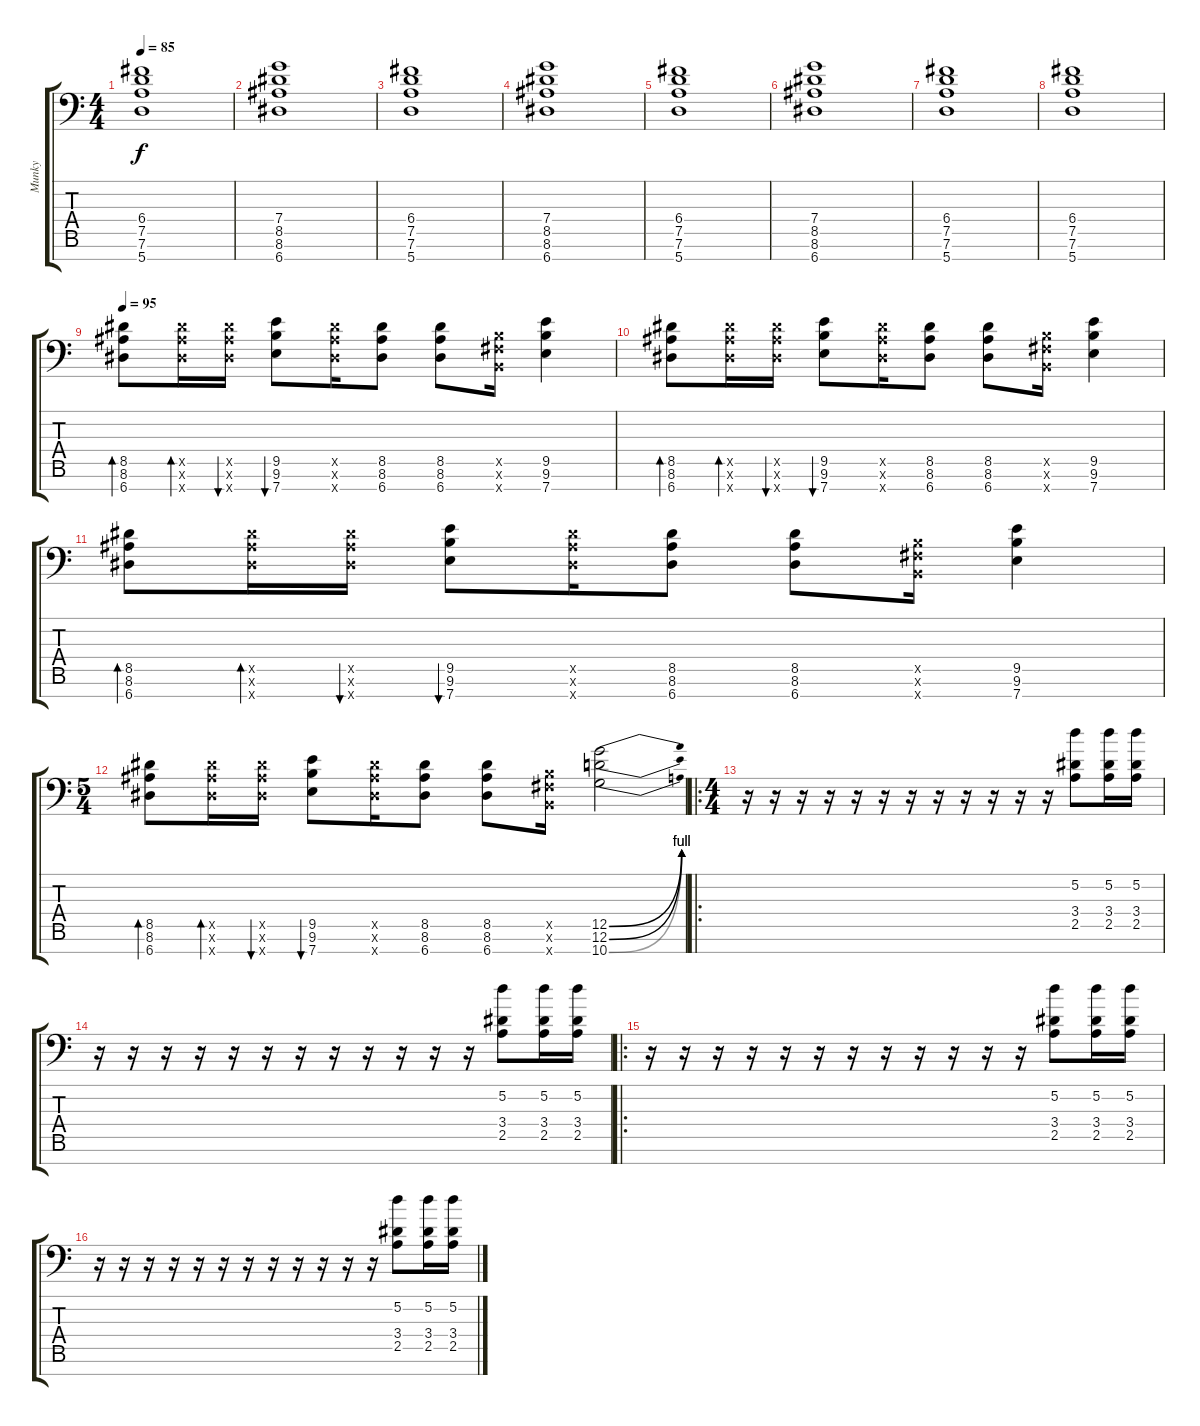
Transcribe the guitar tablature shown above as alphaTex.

\track ("Munky" "Munky") {instrument distortionguitar}
\staff {score tabs}
\tuning (D4 A3 F3 C3 G2 D2 A1) {hide}
\ts (4 4)
\tempo 85
\clef f4
\ks c
(6.4 7.5 7.6 5.7).1{dy f} |
(7.4 8.5 8.6 6.7).1 |
(6.4 7.5 7.6 5.7).1 |
(7.4 8.5 8.6 6.7).1 |
(6.4 7.5 7.6 5.7).1 |
(7.4 8.5 8.6 6.7).1 |
(6.4 7.5 7.6 5.7).1 |
(6.4 7.5 7.6 5.7).1 |
\tempo 95
(8.5 8.6 6.7).8{bd 60} (8.5{x} 8.6{x} 6.7{x}).16{bd 60} (8.5{x} 8.6{x} 6.7{x}).16{bu 60} (9.5 9.6 7.7).8{bu 60} (8.5{x} 8.6{x} 6.7{x}).16 (8.5 8.6 6.7).8 (8.5 8.6 6.7).8 (4.5{x} 4.6{x} 2.7{x}).16 (9.5 9.6 7.7).4 |
(8.5 8.6 6.7).8{bd 60} (8.5{x} 8.6{x} 6.7{x}).16{bd 60} (8.5{x} 8.6{x} 6.7{x}).16{bu 60} (9.5 9.6 7.7).8{bu 60} (8.5{x} 8.6{x} 6.7{x}).16 (8.5 8.6 6.7).8 (8.5 8.6 6.7).8 (4.5{x} 4.6{x} 2.7{x}).16 (9.5 9.6 7.7).4 |
(8.5 8.6 6.7).8{bd 60} (8.5{x} 8.6{x} 6.7{x}).16{bd 60} (8.5{x} 8.6{x} 6.7{x}).16{bu 60} (9.5 9.6 7.7).8{bu 60} (8.5{x} 8.6{x} 6.7{x}).16 (8.5 8.6 6.7).8 (8.5 8.6 6.7).8 (4.5{x} 4.6{x} 2.7{x}).16 (9.5 9.6 7.7).4 |
\ts (5 4)
(8.5 8.6 6.7).8{bd 60} (8.5{x} 8.6{x} 6.7{x}).16{bd 60} (8.5{x} 8.6{x} 6.7{x}).16{bu 60} (9.5 9.6 7.7).8{bu 60} (8.5{x} 8.6{x} 6.7{x}).16 (8.5 8.6 6.7).8 (8.5 8.6 6.7).8 (4.5{x} 4.6{x} 2.7{x}).16 (12.5{be (bend 0 0 60 4)} 12.6{be (bend 0 0 60 4)} 10.7{be (bend 0 0 60 4)}).2 |
\ro
\ts (4 4)
r.16 r.16 r.16 r.16 r.16 r.16 r.16 r.16 r.16 r.16 r.16 r.16 (5.2 3.4 2.5).8 (5.2 3.4 2.5).16 (5.2 3.4 2.5).16 |
r.16 r.16 r.16 r.16 r.16 r.16 r.16 r.16 r.16 r.16 r.16 r.16 (5.2 3.4 2.5).8 (5.2 3.4 2.5).16 (5.2 3.4 2.5).16 |
\ro
r.16 r.16 r.16 r.16 r.16 r.16 r.16 r.16 r.16 r.16 r.16 r.16 (5.2 3.4 2.5).8 (5.2 3.4 2.5).16 (5.2 3.4 2.5).16 |
r.16 r.16 r.16 r.16 r.16 r.16 r.16 r.16 r.16 r.16 r.16 r.16 (5.2 3.4 2.5).8 (5.2 3.4 2.5).16 (5.2 3.4 2.5).16
